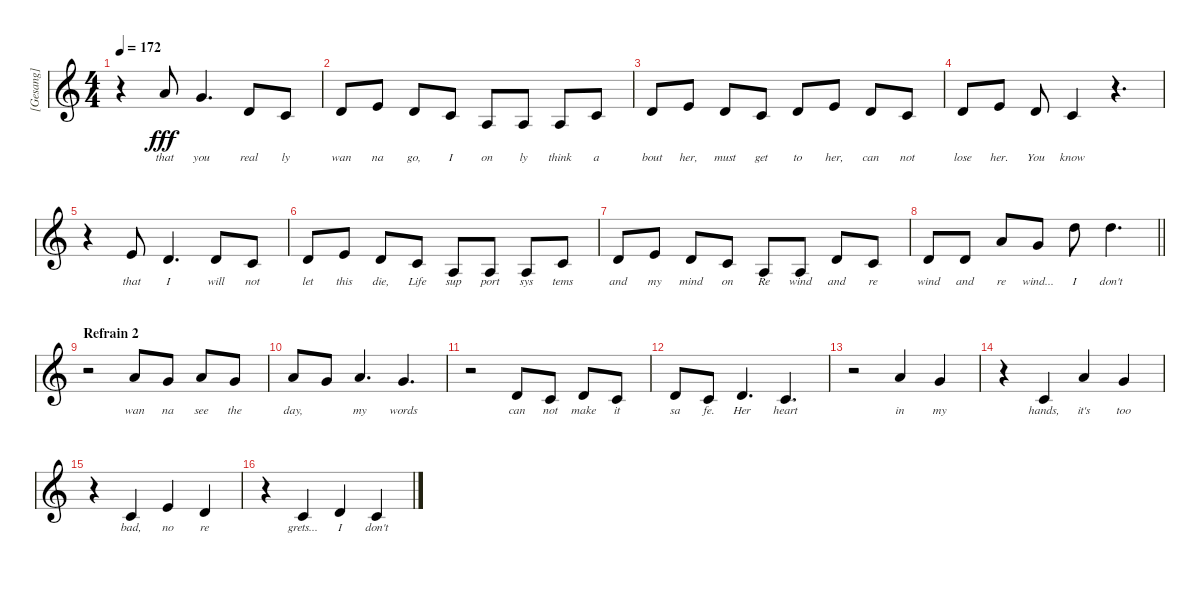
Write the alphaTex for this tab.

\track ("[Gesang]" "[Gesang]") {instrument tenorsax}
\staff {score}
\tuning (E4 B3 G3 D3 A2 E2) {hide}
\ts (4 4)
\tempo 172
\clef g2
\ks c
r.4{dy fff} 5.1.8{lyrics (0 "that") lyrics (1 "") lyrics (2 "") lyrics (3 "") lyrics (4 "")} 3.1{be (custom 0 0 5 0 10 4 25 4 30 0 60 0)}.4{d lyrics (0 "you") lyrics (1 "") lyrics (2 "") lyrics (3 "") lyrics (4 "")} 3.2.8{lyrics (0 "real") lyrics (1 "") lyrics (2 "") lyrics (3 "") lyrics (4 "")} 1.2.8{lyrics (0 "ly") lyrics (1 "") lyrics (2 "") lyrics (3 "") lyrics (4 "")} |
3.2.8{lyrics (0 "wan") lyrics (1 "") lyrics (2 "") lyrics (3 "") lyrics (4 "")} 0.1.8{lyrics (0 "na") lyrics (1 "") lyrics (2 "") lyrics (3 "") lyrics (4 "")} 3.2.8{lyrics (0 "go,") lyrics (1 "") lyrics (2 "") lyrics (3 "") lyrics (4 "")} 1.2.8{lyrics (0 "I") lyrics (1 "") lyrics (2 "") lyrics (3 "") lyrics (4 "")} 2.3.8{lyrics (0 "on") lyrics (1 "") lyrics (2 "") lyrics (3 "") lyrics (4 "")} 2.3.8{lyrics (0 "ly") lyrics (1 "") lyrics (2 "") lyrics (3 "") lyrics (4 "")} 2.3.8{lyrics (0 "think") lyrics (1 "") lyrics (2 "") lyrics (3 "") lyrics (4 "")} 1.2.8{lyrics (0 "a") lyrics (1 "") lyrics (2 "") lyrics (3 "") lyrics (4 "")} |
3.2.8{lyrics (0 "bout") lyrics (1 "") lyrics (2 "") lyrics (3 "") lyrics (4 "")} 0.1.8{lyrics (0 "her,") lyrics (1 "") lyrics (2 "") lyrics (3 "") lyrics (4 "")} 3.2.8{lyrics (0 "must") lyrics (1 "") lyrics (2 "") lyrics (3 "") lyrics (4 "")} 1.2.8{lyrics (0 "get") lyrics (1 "") lyrics (2 "") lyrics (3 "") lyrics (4 "")} 3.2.8{lyrics (0 "to") lyrics (1 "") lyrics (2 "") lyrics (3 "") lyrics (4 "")} 0.1.8{lyrics (0 "her,") lyrics (1 "") lyrics (2 "") lyrics (3 "") lyrics (4 "")} 3.2.8{lyrics (0 "can") lyrics (1 "") lyrics (2 "") lyrics (3 "") lyrics (4 "")} 1.2.8{lyrics (0 "not") lyrics (1 "") lyrics (2 "") lyrics (3 "") lyrics (4 "")} |
3.2.8{lyrics (0 "lose") lyrics (1 "") lyrics (2 "") lyrics (3 "") lyrics (4 "")} 0.1.8{lyrics (0 "her.") lyrics (1 "") lyrics (2 "") lyrics (3 "") lyrics (4 "")} 3.2.8{lyrics (0 "You") lyrics (1 "") lyrics (2 "") lyrics (3 "") lyrics (4 "")} 1.2.4{lyrics (0 "know") lyrics (1 "") lyrics (2 "") lyrics (3 "") lyrics (4 "")} r.4{d} |
r.4 5.2.8{lyrics (0 "that") lyrics (1 "") lyrics (2 "") lyrics (3 "") lyrics (4 "")} 3.2.4{d lyrics (0 "I") lyrics (1 "") lyrics (2 "") lyrics (3 "") lyrics (4 "")} 3.2.8{lyrics (0 "will") lyrics (1 "") lyrics (2 "") lyrics (3 "") lyrics (4 "")} 1.2.8{lyrics (0 "not") lyrics (1 "") lyrics (2 "") lyrics (3 "") lyrics (4 "")} |
3.2.8{lyrics (0 "let") lyrics (1 "") lyrics (2 "") lyrics (3 "") lyrics (4 "")} 5.2.8{lyrics (0 "this") lyrics (1 "") lyrics (2 "") lyrics (3 "") lyrics (4 "")} 3.2.8{lyrics (0 "die,") lyrics (1 "") lyrics (2 "") lyrics (3 "") lyrics (4 "")} 1.2.8{lyrics (0 "Life") lyrics (1 "") lyrics (2 "") lyrics (3 "") lyrics (4 "")} 2.3.8{lyrics (0 "sup") lyrics (1 "") lyrics (2 "") lyrics (3 "") lyrics (4 "")} 2.3.8{lyrics (0 "port") lyrics (1 "") lyrics (2 "") lyrics (3 "") lyrics (4 "")} 2.3.8{lyrics (0 "sys") lyrics (1 "") lyrics (2 "") lyrics (3 "") lyrics (4 "")} 1.2.8{lyrics (0 "tems") lyrics (1 "") lyrics (2 "") lyrics (3 "") lyrics (4 "")} |
3.2.8{lyrics (0 "and") lyrics (1 "") lyrics (2 "") lyrics (3 "") lyrics (4 "")} 5.2.8{lyrics (0 "my") lyrics (1 "") lyrics (2 "") lyrics (3 "") lyrics (4 "")} 3.2.8{lyrics (0 "mind") lyrics (1 "") lyrics (2 "") lyrics (3 "") lyrics (4 "")} 1.2.8{lyrics (0 "on") lyrics (1 "") lyrics (2 "") lyrics (3 "") lyrics (4 "")} 2.3.8{lyrics (0 "Re") lyrics (1 "") lyrics (2 "") lyrics (3 "") lyrics (4 "")} 2.3.8{lyrics (0 "wind") lyrics (1 "") lyrics (2 "") lyrics (3 "") lyrics (4 "")} 7.3.8{lyrics (0 "and") lyrics (1 "") lyrics (2 "") lyrics (3 "") lyrics (4 "")} 5.3.8{lyrics (0 "re") lyrics (1 "") lyrics (2 "") lyrics (3 "") lyrics (4 "")} |
\barLineRight lightlight
7.3.8{lyrics (0 "wind") lyrics (1 "") lyrics (2 "") lyrics (3 "") lyrics (4 "")} 7.3.8{lyrics (0 "and") lyrics (1 "") lyrics (2 "") lyrics (3 "") lyrics (4 "")} 14.3.8{lyrics (0 "re") lyrics (1 "") lyrics (2 "") lyrics (3 "") lyrics (4 "")} 12.3.8{lyrics (0 "wind...") lyrics (1 "") lyrics (2 "") lyrics (3 "") lyrics (4 "")} 19.3.8{lyrics (0 "I") lyrics (1 "") lyrics (2 "") lyrics (3 "") lyrics (4 "")} 19.3.4{d lyrics (0 "don't") lyrics (1 "") lyrics (2 "") lyrics (3 "") lyrics (4 "")} |
\section ("" "Refrain 2")
r.2 5.1.8{lyrics (0 "wan") lyrics (1 "") lyrics (2 "") lyrics (3 "") lyrics (4 "")} 3.1.8{lyrics (0 "na") lyrics (1 "") lyrics (2 "") lyrics (3 "") lyrics (4 "")} 5.1.8{lyrics (0 "see") lyrics (1 "") lyrics (2 "") lyrics (3 "") lyrics (4 "")} 3.1.8{lyrics (0 "the") lyrics (1 "") lyrics (2 "") lyrics (3 "") lyrics (4 "")} |
5.1.8{lyrics (0 "day,") lyrics (1 "") lyrics (2 "") lyrics (3 "") lyrics (4 "")} 3.1.8{lyrics (0 "") lyrics (1 "") lyrics (2 "") lyrics (3 "") lyrics (4 "")} 5.1.4{d lyrics (0 "my") lyrics (1 "") lyrics (2 "") lyrics (3 "") lyrics (4 "")} 3.1.4{d lyrics (0 "words") lyrics (1 "") lyrics (2 "") lyrics (3 "") lyrics (4 "")} |
r.2 7.3.8{lyrics (0 "can") lyrics (1 "") lyrics (2 "") lyrics (3 "") lyrics (4 "")} 5.3.8{lyrics (0 "not") lyrics (1 "") lyrics (2 "") lyrics (3 "") lyrics (4 "")} 7.3.8{lyrics (0 "make") lyrics (1 "") lyrics (2 "") lyrics (3 "") lyrics (4 "")} 5.3.8{lyrics (0 "it") lyrics (1 "") lyrics (2 "") lyrics (3 "") lyrics (4 "")} |
7.3.8{lyrics (0 "sa") lyrics (1 "") lyrics (2 "") lyrics (3 "") lyrics (4 "")} 5.3.8{lyrics (0 "fe.") lyrics (1 "") lyrics (2 "") lyrics (3 "") lyrics (4 "")} 7.3.4{d lyrics (0 "Her") lyrics (1 "") lyrics (2 "") lyrics (3 "") lyrics (4 "")} 5.3.4{d lyrics (0 "heart") lyrics (1 "") lyrics (2 "") lyrics (3 "") lyrics (4 "")} |
r.2 5.1.4{lyrics (0 "in") lyrics (1 "") lyrics (2 "") lyrics (3 "") lyrics (4 "")} 3.1.4{lyrics (0 "my") lyrics (1 "") lyrics (2 "") lyrics (3 "") lyrics (4 "")} |
r.4 1.2.4{lyrics (0 "hands,") lyrics (1 "") lyrics (2 "") lyrics (3 "") lyrics (4 "")} 5.1.4{lyrics (0 "it's") lyrics (1 "") lyrics (2 "") lyrics (3 "") lyrics (4 "")} 3.1.4{lyrics (0 "too") lyrics (1 "") lyrics (2 "") lyrics (3 "") lyrics (4 "")} |
r.4 5.3.4{lyrics (0 "bad,") lyrics (1 "") lyrics (2 "") lyrics (3 "") lyrics (4 "")} 5.2.4{lyrics (0 "no") lyrics (1 "") lyrics (2 "") lyrics (3 "") lyrics (4 "")} 3.2.4{lyrics (0 "re") lyrics (1 "") lyrics (2 "") lyrics (3 "") lyrics (4 "")} |
r.4 5.3.4{lyrics (0 "grets...") lyrics (1 "") lyrics (2 "") lyrics (3 "") lyrics (4 "")} 7.3.4{lyrics (0 "I") lyrics (1 "") lyrics (2 "") lyrics (3 "") lyrics (4 "")} 5.3.4{lyrics (0 "don't") lyrics (1 "") lyrics (2 "") lyrics (3 "") lyrics (4 "")}
